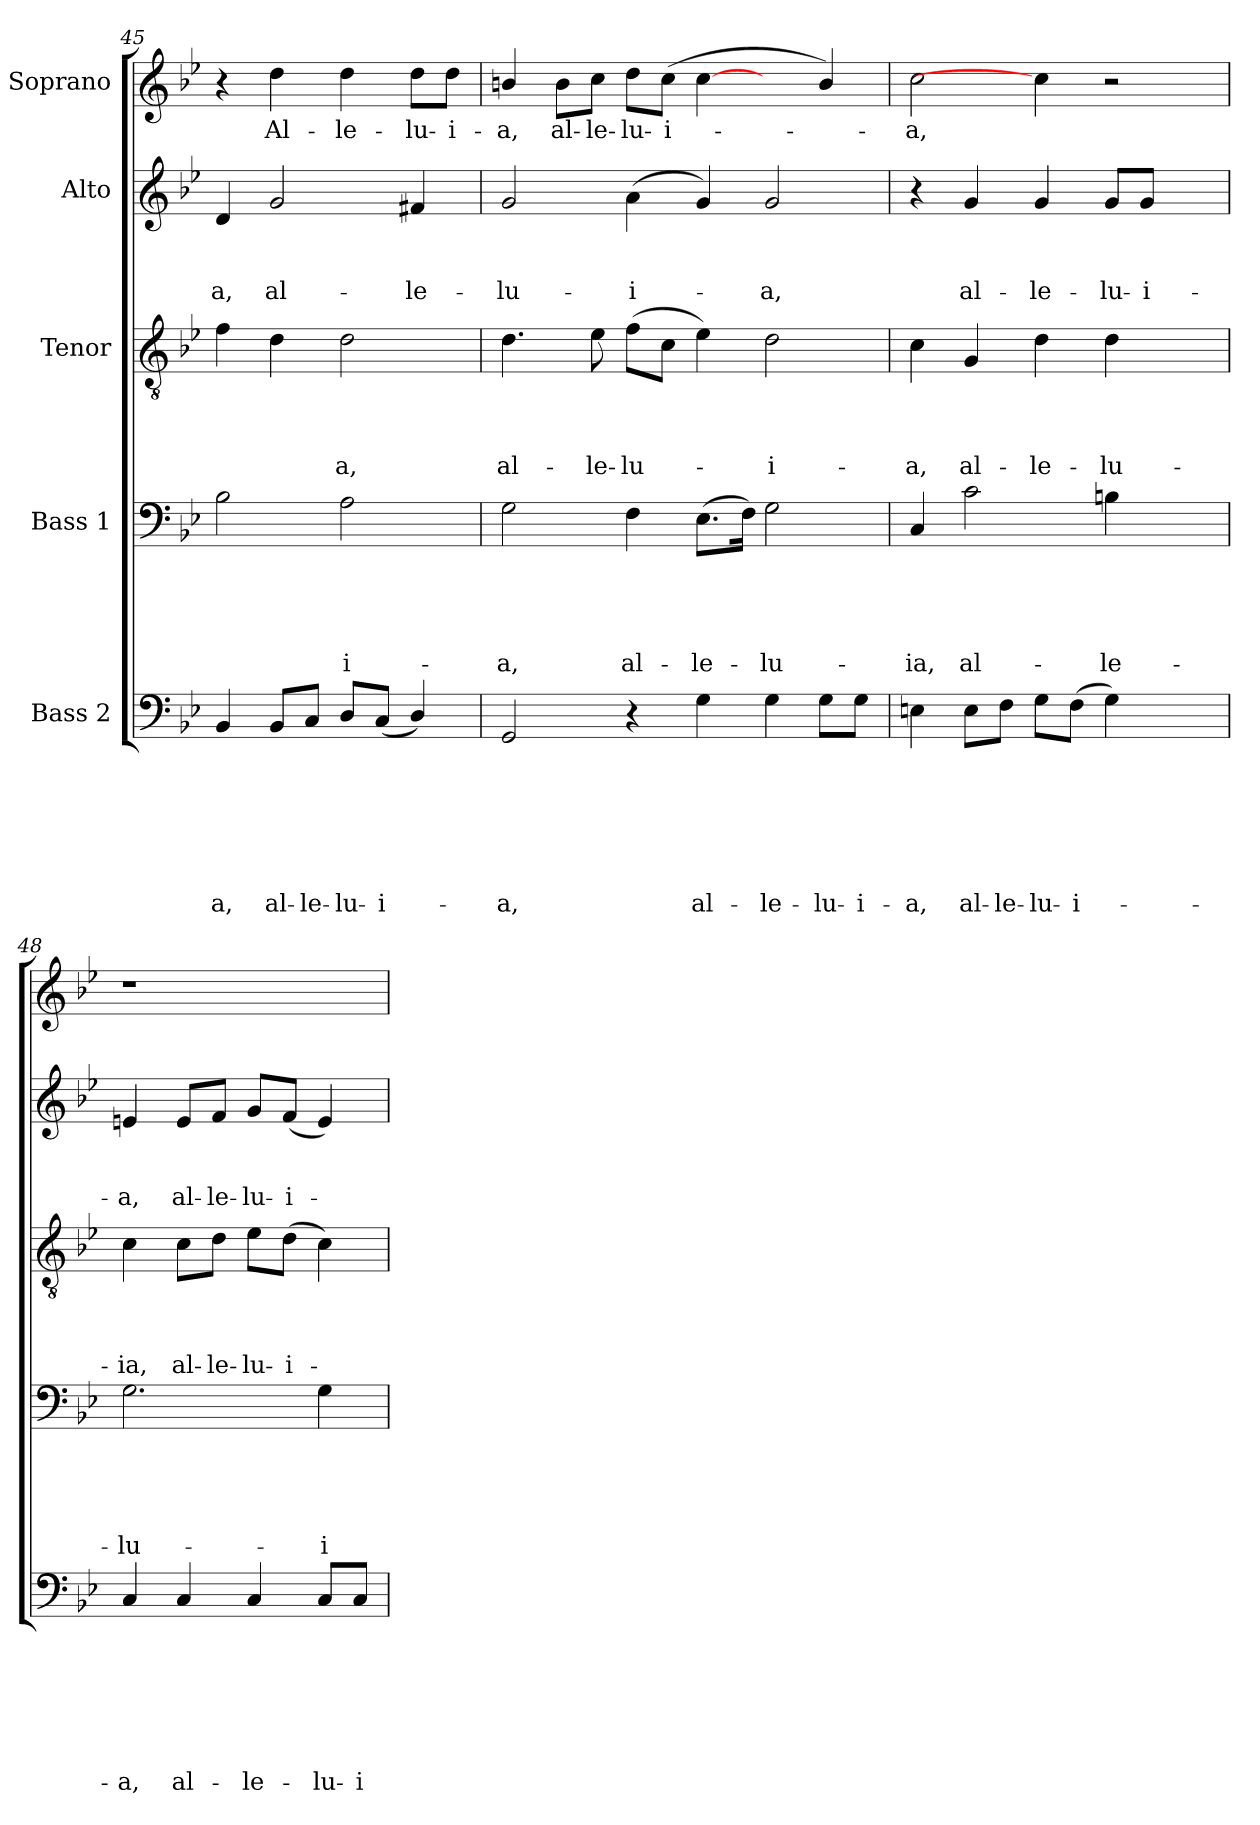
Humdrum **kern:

**kern	**text	**text	**text	**text	**text	**text	**text	**kern	**text	**text	**text	**text	**text	**kern	**text	**text	**text	**text	**kern	**text	**text	**text	**kern	**text
*part5	*part5	*part5	*part5	*part5	*part5	*part5	*part5	*part4	*part4	*part4	*part4	*part4	*part4	*part3	*part3	*part3	*part3	*part3	*part2	*part2	*part2	*part2	*part1	*part1
*staff5	*staff5	*staff5	*staff5	*staff5	*staff5	*staff5	*staff5	*staff4	*staff4	*staff4	*staff4	*staff4	*staff4	*staff3	*staff3	*staff3	*staff3	*staff3	*staff2	*staff2	*staff2	*staff2	*staff1	*staff1
*I"Bass 2	*	*	*	*	*	*	*	*I"Bass 1	*	*	*	*	*	*I"Tenor	*	*	*	*	*I"Alto	*	*	*	*I"Soprano	*
*clefF4	*	*	*	*	*	*	*	*clefF4	*	*	*	*	*	*clefGv2	*	*	*	*	*clefG2	*	*	*	*clefG2	*
*k[b-e-]	*	*	*	*	*	*	*	*k[b-e-]	*	*	*	*	*	*k[b-e-]	*	*	*	*	*k[b-e-]	*	*	*	*k[b-e-]	*
*B-:	*	*	*	*	*	*	*	*B-:	*	*	*	*	*	*B-:	*	*	*	*	*B-:	*	*	*	*B-:	*
=45	=45	=45	=45	=45	=45	=45	=45	=45	=45	=45	=45	=45	=45	=45	=45	=45	=45	=45	=45	=45	=45	=45	=45	=45
!	!	!	!	!	!	!	!LO:LY:b	!	!	!	!	!	!	!	!	!	!	!	!	!	!	!LO:LY:b	!	!
4BB-/	.	.	.	.	.	.	-a,	2B-\	.	.	.	.	.	4f\	.	.	.	.	4d/	.	.	-a,	4r	.
!	!	!	!	!	!	!	!LO:LY:b	!	!	!	!	!	!	!	!	!	!	!	!	!	!	!LO:LY:b	!	!LO:LY:b
8BB-/L	.	.	.	.	.	.	al-	.	.	.	.	.	.	4d\	.	.	.	.	2g/	.	.	al-	4dd\	Al-
!	!	!	!	!	!	!	!LO:LY:b	!	!	!	!	!	!	!	!	!	!	!	!	!	!	!	!	!
8C/J	.	.	.	.	.	.	-le-	.	.	.	.	.	.	.	.	.	.	.	.	.	.	.	.	.
!	!	!	!	!	!	!	!LO:LY:b	!	!	!	!	!	!LO:LY:b	!	!	!	!	!LO:LY:b	!	!	!	!	!	!LO:LY:b
8D/L	.	.	.	.	.	.	-lu-	2A\	.	.	.	.	-i-	2d\	.	.	.	-a,	.	.	.	.	4dd\	-le-
!	!	!	!	!	!	!	!LO:LY:b:rj	!	!	!	!	!	!	!	!	!	!	!	!	!	!	!	!	!
(<8C/J	.	.	.	.	.	.	-i-	.	.	.	.	.	.	.	.	.	.	.	.	.	.	.	.	.
!	!	!	!	!	!	!	!	!	!	!	!	!	!	!	!	!	!	!	!	!	!	!LO:LY:b	!	!LO:LY:b
4D/)	.	.	.	.	.	.	.	.	.	.	.	.	.	.	.	.	.	.	4f#X/	.	.	-le-	8dd\L	-lu-
!	!	!	!	!	!	!	!	!	!	!	!	!	!	!	!	!	!	!	!	!	!	!	!	!LO:LY:b
.	.	.	.	.	.	.	.	.	.	.	.	.	.	.	.	.	.	.	.	.	.	.	8dd\J	-i-
!!LO:PB:g=z
=46	=46	=46	=46	=46	=46	=46	=46	=46	=46	=46	=46	=46	=46	=46	=46	=46	=46	=46	=46	=46	=46	=46	=46	=46
!	!	!	!	!	!	!	!LO:LY:b	!	!	!	!	!	!LO:LY:b	!	!	!	!	!LO:LY:b	!	!	!	!LO:LY:b	!	!LO:LY:b
2GG/	.	.	.	.	.	.	-a,	2G\	.	.	.	.	-a,	4.d\	.	.	.	al-	2g/	.	.	-lu-	4bn/	-a,
!	!	!	!	!	!	!	!	!	!	!	!	!	!	!	!	!	!	!	!	!	!	!	!	!LO:LY:b
.	.	.	.	.	.	.	.	.	.	.	.	.	.	.	.	.	.	.	.	.	.	.	8b\L	al-
!	!	!	!	!	!	!	!	!	!	!	!	!	!	!	!	!	!	!LO:LY:b	!	!	!	!	!	!LO:LY:b
.	.	.	.	.	.	.	.	.	.	.	.	.	.	8e-\	.	.	.	-le-	.	.	.	.	8cc\J	-le-
!	!	!	!	!	!	!	!	!	!	!	!	!	!LO:LY:b	!	!	!	!	!LO:LY:b	!	!	!	!LO:LY:b:rj	!	!LO:LY:b
4r	.	.	.	.	.	.	.	4F\	.	.	.	.	al-	(>8f\L	.	.	.	-lu-	(>4a\	.	.	-i-	8dd\L	-lu-
!	!	!	!	!	!	!	!	!	!	!	!	!	!	!	!	!	!	!	!	!	!	!	!	!LO:LY:b:rj
.	.	.	.	.	.	.	.	.	.	.	.	.	.	8c\J	.	.	.	.	.	.	.	.	(>8cc\J	-i-
!	!	!	!	!	!	!	!LO:LY:b	!	!	!	!	!	!LO:LY:b	!	!	!	!	!	!	!	!	!	!	!
4G\	.	.	.	.	.	.	al-	(>8.E-\L	.	.	.	.	-le-	4e-\)	.	.	.	.	4g/)	.	.	.	[4cc\	.
.	.	.	.	.	.	.	.	16F\Jk)	.	.	.	.	.	.	.	.	.	.	.	.	.	.	.	.
!	!	!	!	!	!	!	!LO:LY:b	!	!	!	!	!	!LO:LY:b	!	!	!	!	!LO:LY:b	!	!	!	!LO:LY:b	!	!
4G\	.	.	.	.	.	.	-le-	2G\	.	.	.	.	-lu-	2d\	.	.	.	-i-	2g/	.	.	-a,	4ryy	.
!	!	!	!	!	!	!	!LO:LY:b	!	!	!	!	!	!	!	!	!	!	!	!	!	!	!	!	!
8G\L	.	.	.	.	.	.	-lu-	.	.	.	.	.	.	.	.	.	.	.	.	.	.	.	4b/)	.
!	!	!	!	!	!	!	!LO:LY:b	!	!	!	!	!	!	!	!	!	!	!	!	!	!	!	!	!
8G\J	.	.	.	.	.	.	-i-	.	.	.	.	.	.	.	.	.	.	.	.	.	.	.	.	.
=47	=47	=47	=47	=47	=47	=47	=47	=47	=47	=47	=47	=47	=47	=47	=47	=47	=47	=47	=47	=47	=47	=47	=47	=47
!	!	!	!	!	!	!	!LO:LY:b	!	!	!	!	!	!LO:LY:b	!	!	!	!	!LO:LY:b	!	!	!	!	!	!LO:LY:b
4En\	.	.	.	.	.	.	-a,	4C/	.	.	.	.	-ia,	4c\	.	.	.	-a,	4r	.	.	.	2cc\	-a,
!	!	!	!	!	!	!	!LO:LY:b	!	!	!	!	!	!LO:LY:b	!	!	!	!	!LO:LY:b	!	!	!	!LO:LY:b	!	!
8E\L	.	.	.	.	.	.	al-	2c\	.	.	.	.	al-	4G/	.	.	.	al-	4g/	.	.	al-	.	.
!	!	!	!	!	!	!	!LO:LY:b	!	!	!	!	!	!	!	!	!	!	!	!	!	!	!	!	!
8F\J	.	.	.	.	.	.	-le-	.	.	.	.	.	.	.	.	.	.	.	.	.	.	.	.	.
!	!	!	!	!	!	!	!LO:LY:b	!	!	!	!	!	!	!	!	!	!	!LO:LY:b	!	!	!	!LO:LY:b	!	!
8G\L	.	.	.	.	.	.	-lu-	.	.	.	.	.	.	4d\	.	.	.	-le-	4g/	.	.	-le-	4cc\]	.
!	!	!	!	!	!	!	!LO:LY:b:rj	!	!	!	!	!	!	!	!	!	!	!	!	!	!	!	!	!
(>8F\J	.	.	.	.	.	.	-i-	.	.	.	.	.	.	.	.	.	.	.	.	.	.	.	.	.
!	!	!	!	!	!	!	!	!	!	!	!	!	!LO:LY:b	!	!	!	!	!LO:LY:b	!	!	!	!LO:LY:b	!	!
4G\)	.	.	.	.	.	.	.	4Bn\	.	.	.	.	-le-	4d\	.	.	.	-lu-	8g/L	.	.	-lu-	2r	.
!	!	!	!	!	!	!	!	!	!	!	!	!	!	!	!	!	!	!	!	!	!	!LO:LY:b	!	!
.	.	.	.	.	.	.	.	.	.	.	.	.	.	.	.	.	.	.	8g/J	.	.	-i-	.	.
4ryy	.	.	.	.	.	.	.	4ryy	.	.	.	.	.	4ryy	.	.	.	.	4ryy	.	.	.	.	.
=48	=48	=48	=48	=48	=48	=48	=48	=48	=48	=48	=48	=48	=48	=48	=48	=48	=48	=48	=48	=48	=48	=48	=48	=48
!	!	!	!	!	!	!	!LO:LY:b	!	!	!	!	!	!LO:LY:b	!	!	!	!	!LO:LY:b	!	!	!	!LO:LY:b	!	!
4C/	.	.	.	.	.	.	-a,	2.G\	.	.	.	.	-lu-	4c\	.	.	.	-ia,	4en/	.	.	-a,	1r	.
!	!	!	!	!	!	!	!LO:LY:b	!	!	!	!	!	!	!	!	!	!	!LO:LY:b	!	!	!	!LO:LY:b	!	!
4C/	.	.	.	.	.	.	al-	.	.	.	.	.	.	8c\L	.	.	.	al-	8e/L	.	.	al-	.	.
!	!	!	!	!	!	!	!	!	!	!	!	!	!	!	!	!	!	!LO:LY:b	!	!	!	!LO:LY:b	!	!
.	.	.	.	.	.	.	.	.	.	.	.	.	.	8d\J	.	.	.	-le-	8f/J	.	.	-le-	.	.
!	!	!	!	!	!	!	!LO:LY:b	!	!	!	!	!	!	!	!	!	!	!LO:LY:b	!	!	!	!LO:LY:b	!	!
4C/	.	.	.	.	.	.	-le-	.	.	.	.	.	.	8e-\L	.	.	.	-lu-	8g/L	.	.	-lu-	.	.
!	!	!	!	!	!	!	!	!	!	!	!	!	!	!	!	!	!	!LO:LY:b:rj	!	!	!	!LO:LY:b:rj	!	!
.	.	.	.	.	.	.	.	.	.	.	.	.	.	(>8d\J	.	.	.	-i-	(<8f/J	.	.	-i-	.	.
!	!	!	!	!	!	!	!LO:LY:b	!	!	!	!	!	!LO:LY:b	!	!	!	!	!	!	!	!	!	!	!
8C/L	.	.	.	.	.	.	-lu-	4G\	.	.	.	.	-i-	4c\)	.	.	.	.	4e/)	.	.	.	.	.
!	!	!	!	!	!	!	!LO:LY:b	!	!	!	!	!	!	!	!	!	!	!	!	!	!	!	!	!
8C/J	.	.	.	.	.	.	-i-	.	.	.	.	.	.	.	.	.	.	.	.	.	.	.	.	.
=	=	=	=	=	=	=	=	=	=	=	=	=	=	=	=	=	=	=	=	=	=	=	=	=
*-	*-	*-	*-	*-	*-	*-	*-	*-	*-	*-	*-	*-	*-	*-	*-	*-	*-	*-	*-	*-	*-	*-	*-	*-
